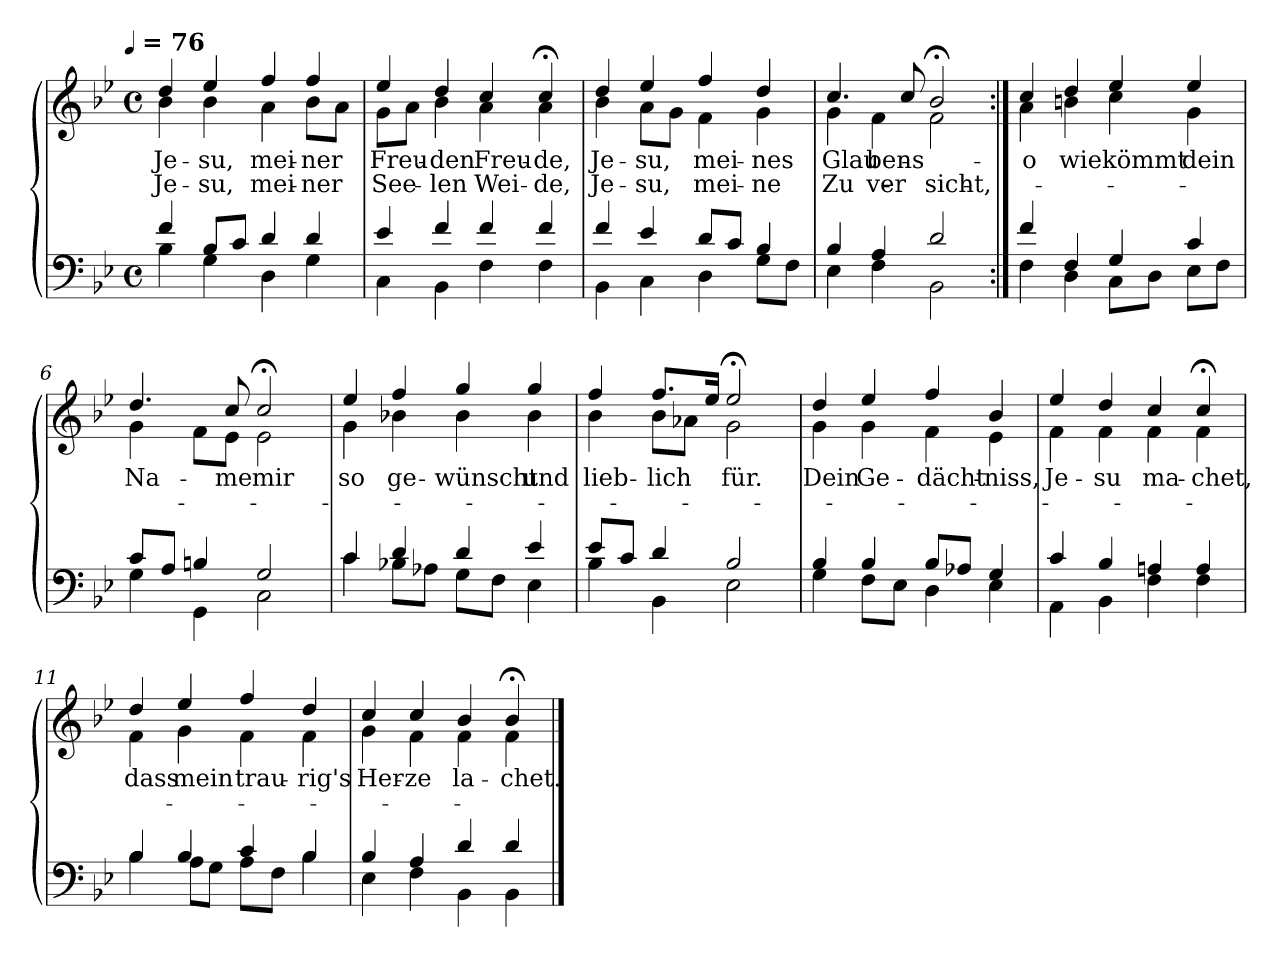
**kern	**kern	**text	**text	**dynam
*part1	*part1	*part1	*part1	*part1
*staff2	*staff1	*staff1	*staff1	*staff1/2
*clefF4	*clefG2	*	*	*
*k[b-e-]	*k[b-e-]	*	*	*
!!LO:TX:omd:t=[quarter] = 76
*M4/4	*M4/4	*	*	*
*met(c)	*met(c)	*	*	*
*MM76	*MM76	*	*	*
=1	=1	=1	=1	=1
*^	*^	*	*	*
4f	4B-	4dd	4b-	Je-	Je-	.
8B-L	4G	4ee-	4b-	-su,	-su,	.
8cJ	.	.	.	.	.	.
4d	4D	4ff	4a	mei-	mei-	.
4d	4G	4ff	8b-L	-ner	-ner	.
.	.	.	8aJ	.	.	.
=2	=2	=2	=2	=2	=2	=2
4e-	4C	4ee-	8gL	Freu-	See-	.
.	.	.	8aJ	.	.	.
4f	4BB-	4dd	4b-	-den	-len	.
4f	4F	4cc	4a	Freu-	Wei-	.
4f	4F	4cc;<	4a	-de,	-de,	.
=3	=3	=3	=3	=3	=3	=3
4f	4BB-	4dd	4b-	Je-	Je-	.
4e-	4C	4ee-	8aL	-su,	-su,	.
.	.	.	8gJ	.	.	.
8dL	4D	4ff	4f	mei-	mei-	.
8cJ	.	.	.	.	.	.
4B-	8GL	4dd	4g	-nes	-ne	♩ = 75
.	8FJ	.	.	.	.	.
=4	=4	=4	=4	=4	=4	=4
*	*	*MM72	*	*	*	*
4B-	4E-	4.cc	4g	Glau-	Zu-	.
4A	4F	.	4f	bens	ver-	.
.	.	8cc	.	.	.	.
2d	2BB-	2b-;<	2f	.	-sicht,	.
!!LO:LB:g=z	!!
=5:|!	=5:|!	=5:|!	=5:|!	=5:|!	=5:|!	=5:|!
*	*	*MM75	*	*	*	*
4f	4F	4cc	4a	o	.	.
4F	4D	4dd	4bn	wie	.	.
4G	8CL	4ee-	4cc	kömmt	.	.
.	8DJ	.	.	.	.	.
4c	8E-L	4ee-	4g	dein	.	.
.	8FJ	.	.	.	.	.
=6	=6	=6	=6	=6	=6	=6
8cL	4G	4.dd	4g	Na-	.	.
8AJ	.	.	.	.	.	.
4Bn	4GG	.	8fL	.	.	.
.	.	8cc	8e-J	-me	.	.
2G	2C	2cc;<	2e-	mir	.	.
=7	=7	=7	=7	=7	=7	=7
*	*	*MM73	*	*	*	*
4c	4c	4ee-	4g	so	.	.
4d	8B-XL	4ff	4b-X	ge-	.	.
.	8A-XJ	.	.	.	.	.
4d	8GL	4gg	4b-	-wünscht	.	.
.	8FJ	.	.	.	.	.
4e-	4E-	4gg	4b-	und	.	.
=8	=8	=8	=8	=8	=8	=8
*	*	*MM70	*	*	*	*
8e-L	4B-	4ff	4b-	lieb-	.	.
8cJ	.	.	.	.	.	.
4d	4BB-	8.ffL	8b-L	-lich	.	.
.	.	.	8a-XJ	.	.	.
.	.	16ee-Jk	.	.	.	.
2B-	2E-	2ee-;<	2g	für.	.	.
!!LO:LB:g=z	!!
=9	=9	=9	=9	=9	=9	=9
*	*	*MM73	*	*	*	*
4B-	4G	4dd	4g	Dein	.	.
4B-	8FL	4ee-	4g	Ge-	.	.
.	8E-J	.	.	.	.	.
8B-L	4D	4ff	4f	-dächt-	.	.
8A-XJ	.	.	.	.	.	.
4G	4E-	4b-	4e-	-niss,	.	.
=10	=10	=10	=10	=10	=10	=10
4c	4AA	4ee-	4f	Je-	.	.
4B-	4BB-	4dd	4f	-su	.	.
4An	4F	4cc	4f	ma-	.	♩ = 70
4A	4F	4cc;<	4f	-chet,	.	.
=11	=11	=11	=11	=11	=11	=11
*	*	*MM73	*	*	*	*
4B-	4B-	4dd	4f	dass	.	.
4B-	8AL	4ee-	4g	mein	.	.
.	8GJ	.	.	.	.	.
4c	8AL	4ff	4f	trau-	.	.
.	8FJ	.	.	.	.	.
4B-	4B-	4dd	4f	-rig's	.	♩ =71
=12	=12	=12	=12	=12	=12	=12
*	*	*MM68	*	*	*	*
4B-	4E-	4cc	4g	Her-	.	.
4A	4F	4cc	4f	-ze	.	♩ = 62
4d	4BB-	4b-	4f	la-	.	♩ = 61
4d	4BB-	4b-;<	4f	-chet.	.	.
*v	*v	*	*	*	*	*
*	*v	*v	*	*	*
==	==	==	==	==
*-	*-	*-	*-	*-
